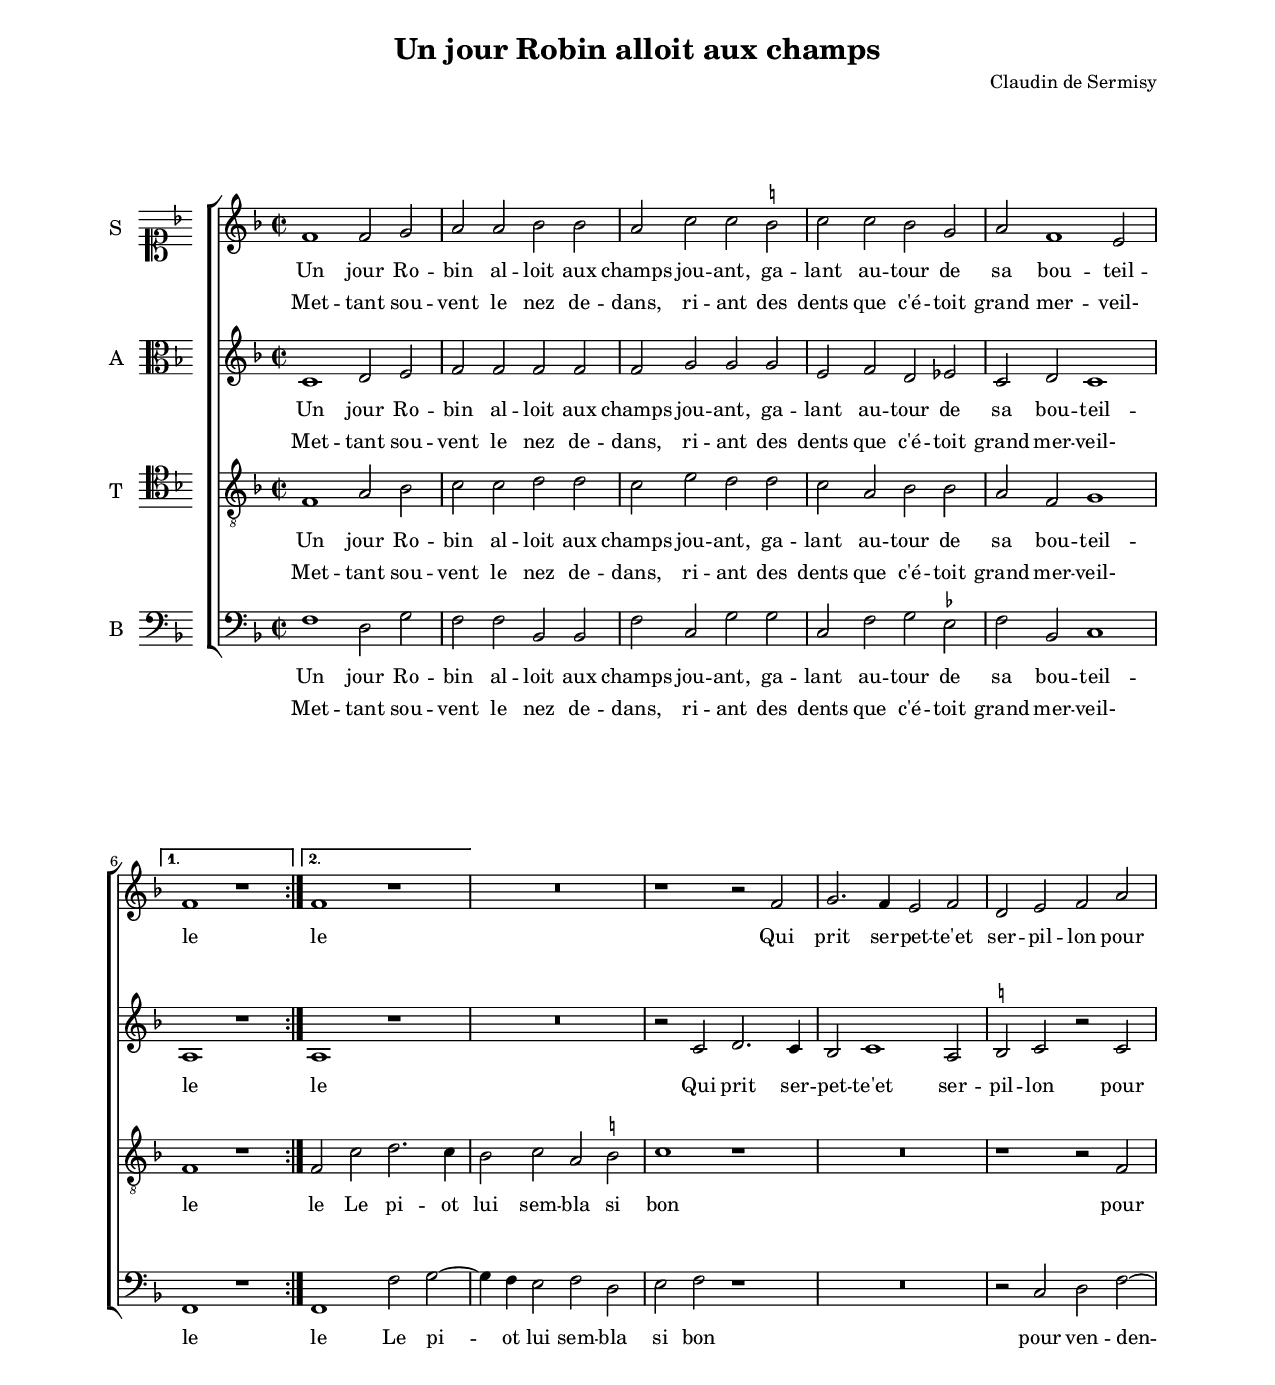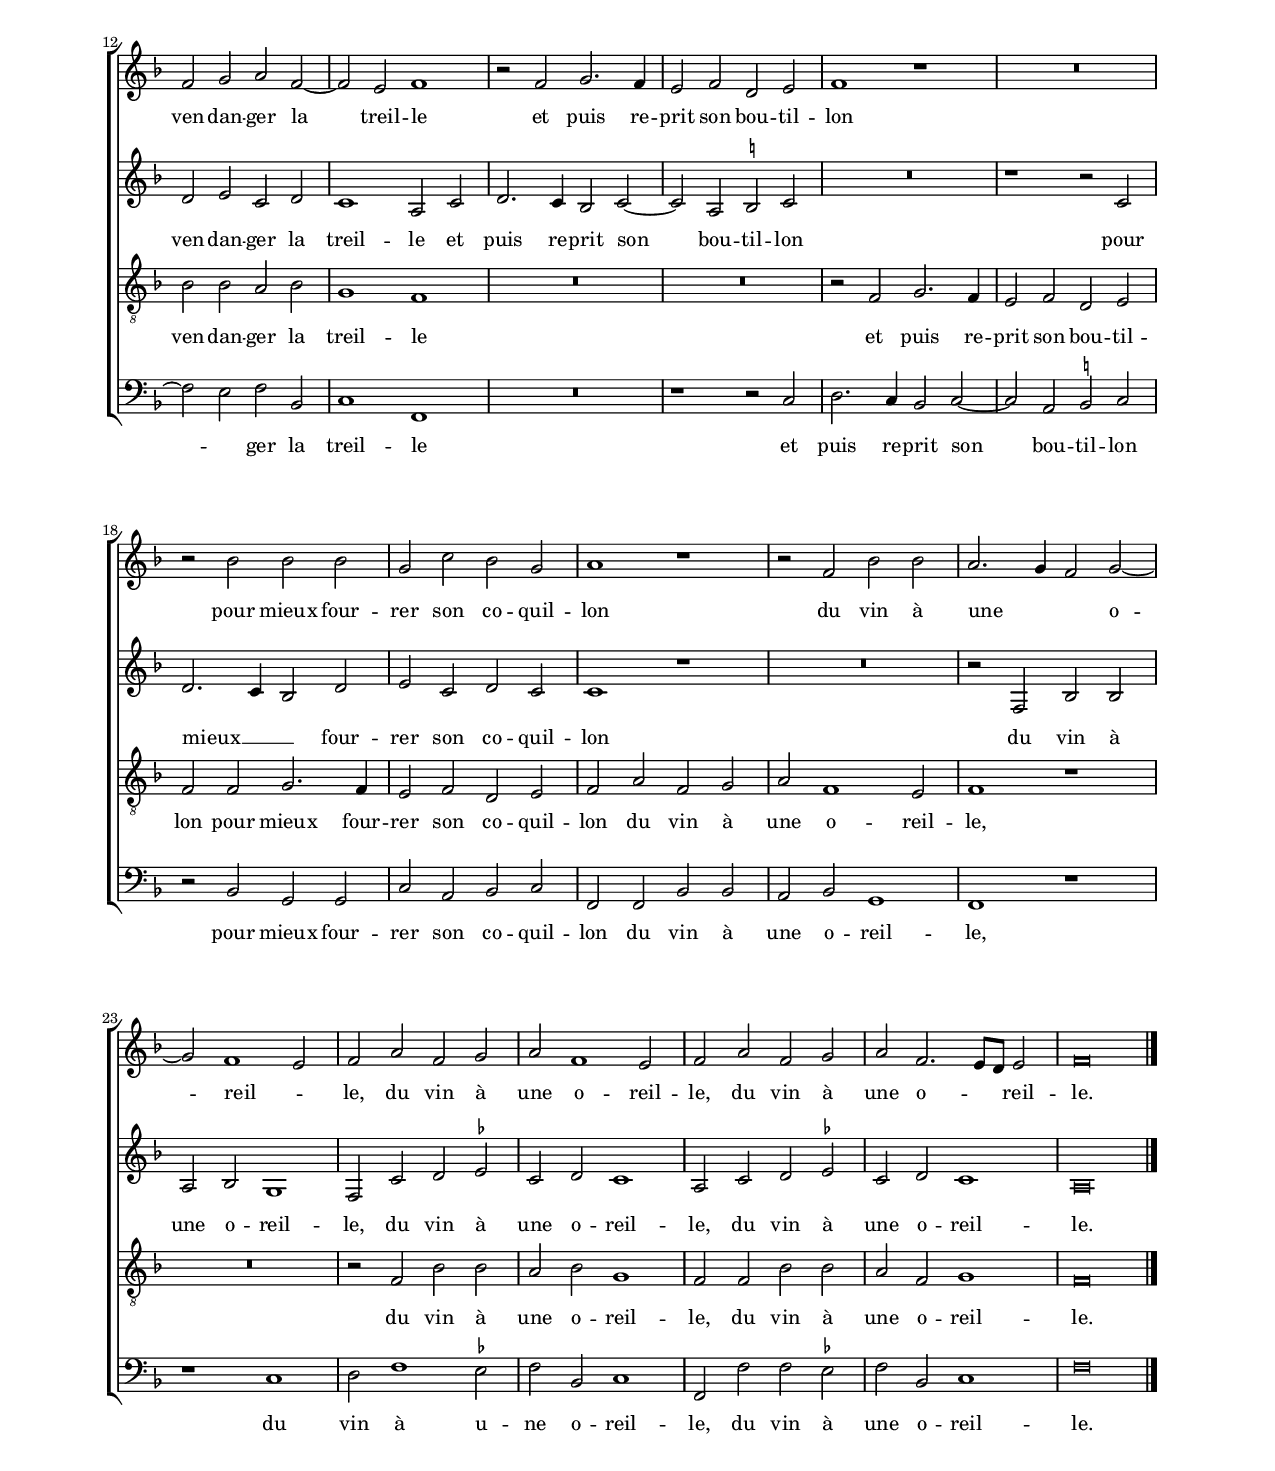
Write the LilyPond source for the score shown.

\header
{
  title="Un jour Robin alloit aux champs"
  composer="Claudin de Sermisy"
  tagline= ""
}

\version "2.18.2"
\include "deutsch.ly"
#(set-global-staff-size 16)
#(set-default-paper-size "letter")
#(ly:set-option 'point-and-click #f)

	
global = {
	\key f \major
	\time 2/2 \set Score.measureLength = #(ly:make-moment 2/1)
	}

	ficta = { \once \set suggestAccidentals = ##t }
	
	forget = #(define-music-function (parser location music) (ly:music?) #{
		\accidentalStyle forget
		$music
		\accidentalStyle default
		#})
	
	m = \melisma
	me = \melismaEnd


\paper
	{
	top-margin = 2 \cm
	bottom-margin = 2 \cm
	left-margin = 2 \cm
	right-margin = 2 \cm
	ragged-bottom = ##f
	ragged-last-bottom = ##t
	print-page-number = ##f
	system-system-spacing = #'((basic-distance . 20) (minimum-distance . 13) (padding . 7) (strechability . 150))
%	systems-per-page = 3
%	min-systems-per-page = 3
%	oddHeaderMarkup = \markup { \fill-line { \null \null \column \right-align { \fontsize #1 \fromproperty #'page:page-number-string \null } } }
%	evenHeaderMarkup = \markup { \column \right-align { \fontsize #1 \fromproperty #'page:page-number-string \null } }
	}


incipitcantus = \markup { \score {
	{
	\set Staff.instrumentName = \markup { \fontsize #1 "S" }
	\key f \major
	\clef soprano
	s4 \bar ""
	}
	\layout  {
	raggedright = ##t
	indent = 0.7 \cm
	line-width = 1.6 \cm
	\context { \Staff \remove Time_signature_engraver }
	\override Staff.Clef.Y-extent = #'(0 . 0)
	}} \hspace #1 }
	
      
incipitaltus = \markup { \score {
	{
	\set Staff.instrumentName = \markup { \fontsize #1 "A" }
	\key f \major
	\clef alto
	s4 \bar ""
	}
	\layout  {
	raggedright = ##t
	indent = 0.7 \cm
	line-width = 1.6 \cm
	\context { \Staff \remove Time_signature_engraver }
	\override Staff.Clef.Y-extent = #'(0 . 0)
	}} \hspace #1 }


incipittenor = \markup { \score {
	{
	\set Staff.instrumentName = \markup { \fontsize #1 "T" }
	\key f \major
	\clef tenor
	s4 \bar ""
	}
	\layout  {
	raggedright = ##t
	indent = 0.7 \cm
	line-width = 1.6 \cm
	\context { \Staff \remove Time_signature_engraver }
	\override Staff.Clef.Y-extent = #'(0 . 0)
	}} \hspace #1 }


incipitbassus = \markup { \score {
	{
	\set Staff.instrumentName = \markup { \fontsize #1 "B" }
	\key f \major
	\clef bass
	s4 \bar ""
	}
	\layout  {
	raggedright = ##t
	indent = 0.7 \cm
	line-width = 1.6 \cm
	\context { \Staff \remove Time_signature_engraver }
	\override Staff.Clef.Y-extent = #'(0 . 0)
	}} \hspace #1 }


cantus =  \relative c''
	{
	\repeat volta 2 { f,1 f2 g
	a2 a b b
	a2 c c \ficta h
	c2 c b g
%5
	a2 f1 e2 }
	\alternative { { f1 r } { f1 r } }
	R\breve
	r1 r2 f
	g2. f4 e2 f
%10
	d2 e f a
	f2 g a f~
	f2 e f1
	r2 f g2. f4
	e2 f d e
%15
	f1 r |
	R\breve
	r2 b b b
	g2 c b g
	a1 r
%20
	r2 f b b
	a2. g4 f2 g~
	g2 f1 e2
	f2 a f g
	a2 f1 e2
%25
	f2 a f g
	a2 f2. e8 d e2
	f\breve \bar "|." |
	}


altus =  \relative c'
        {
	\repeat volta 2 { c1 d2 e
	f2 f f f
	f2 g g g
	e2 f d es
%5
	c2 d c1 }
	\alternative { { a1 r } { a1 r } }
	R\breve
	r2 c d2. c4
	b2 c1 a2
%10
	\ficta h2 c r c |
	d2 e c d
	c1 a2 c
	d2. c4 b2 c~
	c2 a \ficta h c
%15
	R\breve |
	r1 r2 c
	d2. c4 b2 d
	e2 c d c
	c1 r
%20
	R\breve |
	r2 f, b b
	a2 b g1
	f2 c' d \ficta es
	c2 d c1
%25
	a2 c d \ficta es |
	c2 d c1
	a\breve |
	}


tenor =  \relative c'
	{
	\repeat volta 2 { f,1 a2 b
	c2 c d d
	c2 e d d
	c2 a b b
%5
	a2 f g1 }
	\alternative { { f1 r } { f2 c' d2. c4 } }
	b2 c a \ficta h
	c1 r
	R\breve
%10
	r1 r2 f, |
	b2 b a b
	g1 f
	R\breve
	R\breve
%15
	r2 f g2. f4 |
	e2 f d e
	f2 f g2. f4
	e2 f d e
	f2 a f g
%20
	a2 f1 e2 |
	f1 r
	R\breve
	r2 f b b
	a2 b g1
%25
	f2 f b b |
	a2 f g1
	f\breve |
	}


bassus  =  \relative c
	{
	\repeat volta 2 { f1 d2 g
	f2 f b, b
	f'2 c g' g
	c,2 f g \ficta es
%5
	f2 b, c1 }
	\alternative { { f,1 r } { f1 f'2 g~ } }
	g4 f e2 f d
	e2 f r1
	R\breve
%10
	r2 c d f~ |
	f2 e f b,
	c1 f,
	R\breve
	r1 r2 c'
%15
	d2. c4 b2 c~ |
	c2 a \ficta h c
	r2 b g g
	c2 a b c
	f,2 f b b
%20
	a2 b g1 |
	f1 r
	r1 c'
	d2 f1 \ficta es2
	f2 b, c1
%25
	f,2 f' f2 \ficta es
	f b, c1 
	f\breve |
	}


lyricscantus = \lyricmode {
	Un jour Ro -- bin al -- loit  aux champs jou -- ant, ga -- lant au -- tour de sa bou -- teil -- le
	le
	Qui prit ser -- pet -- te'et ser -- pil -- lon
	pour ven -- dan -- ger la treil -- le
	et puis re -- prit son bou -- til -- lon
	pour mieux four -- rer son co -- quil -- lon
	du vin à une _ _ o -- reil -- _ le,
	du vin à une o -- reil -- le,
	du vin à une o -- _ _ reil -- le.
	}

lyricscantusduo = \lyricmode {
	Met -- tant sou -- vent le nez de -- dans, ri -- ant des dents que c'é -- toit grand mer -- veil-
	}


lyricsaltus = \lyricmode {
	Un jour Ro -- bin al -- loit  aux champs jou -- ant, ga -- lant au -- tour de sa bou -- teil -- le
	le
	Qui prit ser -- pet -- te'et ser -- pil -- lon
	pour ven -- dan -- ger la treil -- le
	et puis re -- prit son bou -- til -- lon
	pour mieux __ _ _ four -- rer son co -- quil -- lon
	du vin à une o -- reil -- le,
	du vin à une o -- reil -- le,
	du vin à une o -- reil -- le.
	}
	
lyricsaltusduo = \lyricmode {
	Met -- tant sou -- vent le nez de -- dans, ri -- ant des dents que c'é -- toit grand mer -- veil-
	}


lyricstenor = \lyricmode {
	Un jour Ro -- bin al -- loit  aux champs jou -- ant, ga -- lant au -- tour de sa bou -- teil -- le
	le
	Le pi -- ot lui sem -- bla si bon
	pour ven -- dan -- ger la treil -- le
	et puis re -- prit son bou -- til -- lon
	pour mieux four -- rer son co -- quil -- lon
	du vin à une o -- reil -- le,
	du vin à une o -- reil -- le,
	du vin à une o -- reil -- le.
	}
	
lyricstenorduo = \lyricmode {
	Met -- tant sou -- vent le nez de -- dans, ri -- ant des dents que c'é -- toit grand mer -- veil-
	}


lyricsbassus = \lyricmode {
	Un jour Ro -- bin al -- loit  aux champs jou -- ant, ga -- lant au -- tour de sa bou -- teil -- le
	le
	Le pi -- ot lui sem -- bla si bon
	pour ven -- den -- _ ger la treil -- le
	et puis re -- prit son bou -- til -- lon
	pour mieux four -- rer son co -- quil -- lon
	du vin à une o -- reil -- le,
	du vin à u -- ne o -- reil -- le,
	du vin à une o -- reil -- le.
	}

lyricsbassusduo = \lyricmode {
	Met -- tant sou -- vent le nez de -- dans, ri -- ant des dents que c'é -- toit grand mer -- veil-
	}
	
\score
{  
	% \transpose {
	\new ChoirStaff \with { \override StaffGrouper.staff-staff-spacing.basic-distance = #13 }
	<<

	\new Staff << \global
	\new Voice="v1" {
		\set Staff.instrumentName=\incipitcantus
		\set Staff.midiInstrument = "reed organ"
		\clef "violin"
		\cantus }
	\new Lyrics \lyricsto "v1" {\lyricscantus }
	\new Lyrics \lyricsto "v1" {\lyricscantusduo }
	>>


	\new Staff << \global
	\new Voice="v2" {
		\set Staff.instrumentName=\incipitaltus
		\set Staff.midiInstrument = "reed organ"
		\clef "violin" 
		\altus}
	\new Lyrics \lyricsto "v2" {\lyricsaltus }
	\new Lyrics \lyricsto "v2" {\lyricsaltusduo }
	>>


	\new Staff << \global
	\new Voice="v3" {
		\set Staff.instrumentName=\incipittenor
		\set Staff.midiInstrument = "reed organ"
		\clef "G_8"
		\tenor }
	\new Lyrics \lyricsto "v3" {\lyricstenor }
	\new Lyrics \lyricsto "v3" {\lyricstenorduo }
	>>


	\new Staff << \global
	\new Voice="v4" {
		\set Staff.instrumentName=\incipitbassus
		\set Staff.midiInstrument = "reed organ"
		\clef "bass" 
		\bassus }
	\new Lyrics \lyricsto "v4" {\lyricsbassus}
	\new Lyrics \lyricsto "v4" {\lyricsbassusduo}
	>>

	>>
	% } % transpose

	\layout
	{
	indent = 1.7 \cm
	\context { \Lyrics \override VerticalAxisGroup.nonstaff-relatedstaff-spacing.padding = #1.8 }
	\context { \Lyrics \override VerticalAxisGroup.nonstaff-nonstaff-spacing.padding = #1.5 }
	\context { \Staff \override TimeSignature.break-visibility = #end-of-line-invisible }
%	\context { \Staff \override InstrumentName.X-offset = #'-25 }
	\context { \Voice \override Slur.transparent = ##t }
%	\context { \Voice \override AccidentalSuggestion.avoid-slur = #'ignore }
%	\context { \Voice \override AccidentalSuggestion.outside-staff-priority = ##f }
%	\context { \Score \override BarNumber.padding = #2 }
	\context { \Voice \override NoteHead.style = #'baroque }
	}

\midi
	{
    	\tempo 2 = 90
	}
	
}


% EOF